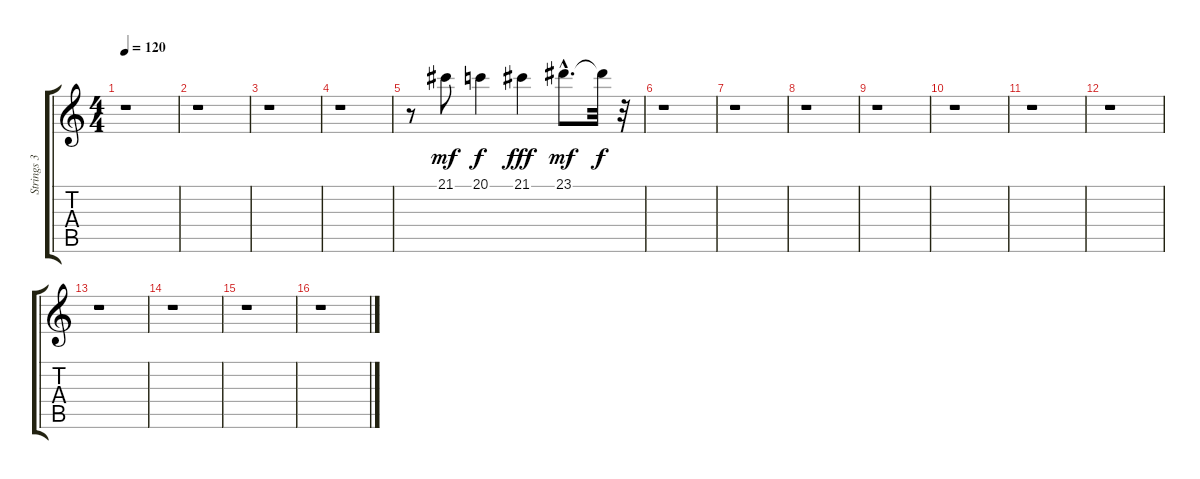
\track ("Strings 3" "Strings 3") {instrument stringensemble1}
\staff {score tabs}
\tuning (E4 B3 G3 D3 A2 E2) {hide}
\ts (4 4)
\tempo 120
\clef g2
\ks c
r.1{dy mf instrument stringensemble1} |
r.1 |
r.1 |
r.1 |
r.8 21.1.8 20.1.4{dy f} 21.1.4{dy fff} 23.1{hac}.8{d dy mf} 23.1{t}.32{dy f} r.32 |
r.1 |
r.1 |
r.1 |
r.1 |
r.1 |
r.1 |
r.1 |
r.1 |
r.1 |
r.1 |
r.1
